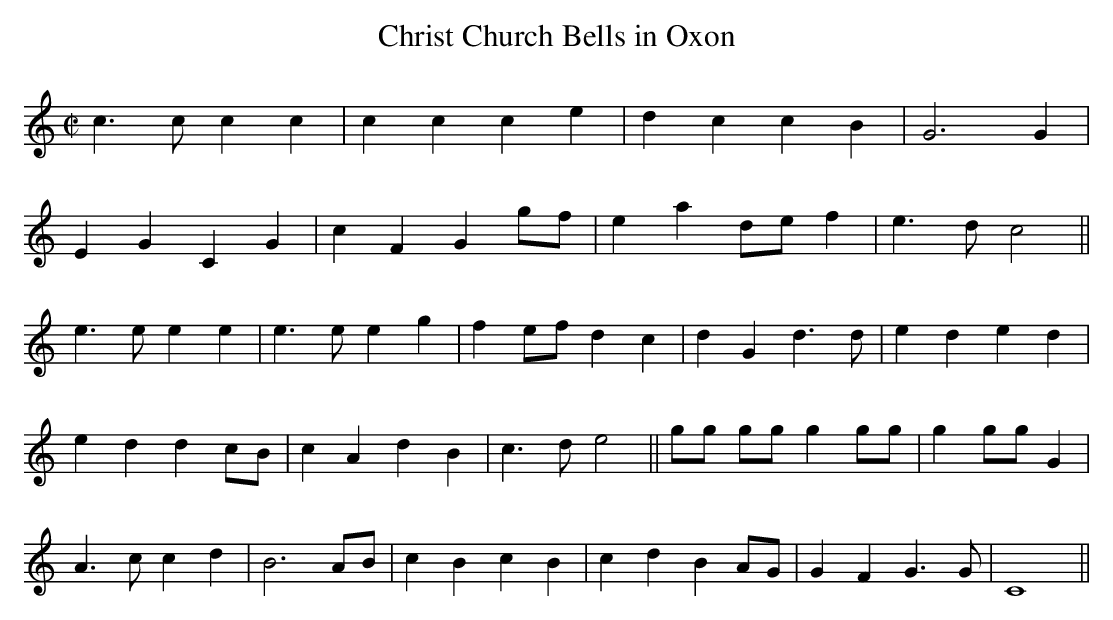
X:1
T:Christ Church Bells in Oxon
M:C|
L:1/8
K:C
c3c c2c2|c2c2c2e2|d2c2c2B2|G6G2|
E2G2C2G2|c2F2G2 gf|e2a2def2|e3d c4||
e3e e2e2|e3e e2g2|f2ef d2c2|d2G2d3d|e2d2e2d2|
e2d2d2cB|c2A2d2B2|c3d e4||gg gg g2 gg|g2 gg G2|
A3c c2d2|B6AB|c2B2c2B2|c2d2B2AG|G2F2G3G|C8||
